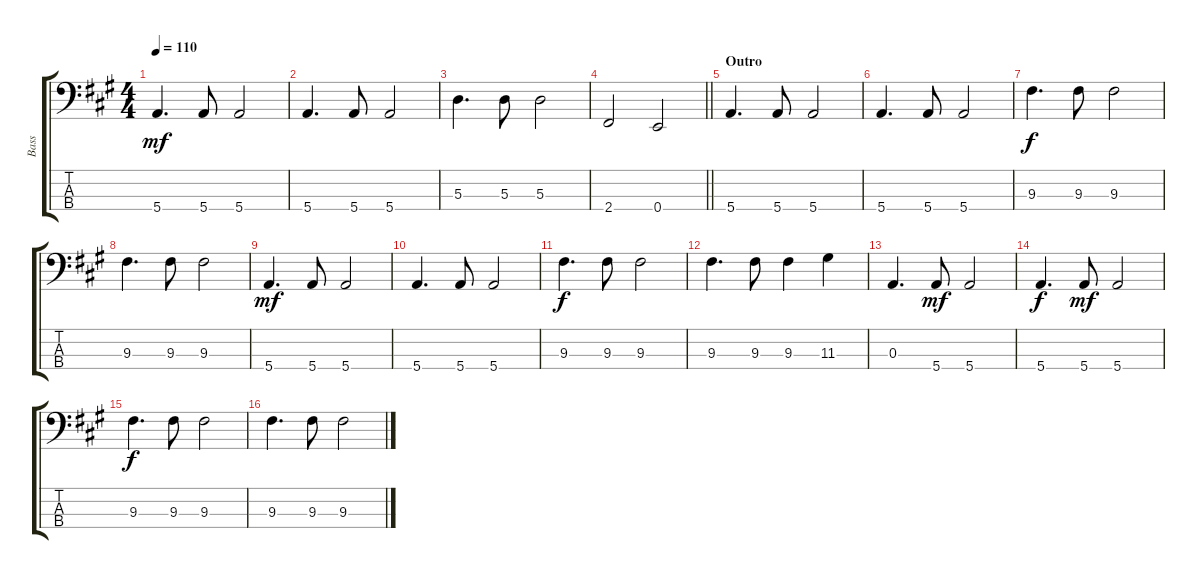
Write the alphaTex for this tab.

\track ("Bass" "Bass") {instrument electricbassfinger}
\staff {score tabs}
\tuning (G2 D2 A1 E1) {hide}
\ts (4 4)
\tempo 110
\clef f4
\ks a
5.4.4{d dy mf} 5.4.8 5.4.2 |
5.4.4{d} 5.4.8 5.4.2 |
5.3.4{d} 5.3.8 5.3.2 |
\barLineRight lightlight
2.4.2 0.4.2 |
\section ("" "Outro")
5.4.4{d} 5.4.8 5.4.2 |
5.4.4{d} 5.4.8 5.4.2 |
9.3.4{d dy f} 9.3.8 9.3.2 |
9.3.4{d} 9.3.8 9.3.2 |
5.4.4{d dy mf} 5.4.8 5.4.2 |
5.4.4{d} 5.4.8 5.4.2 |
9.3.4{d dy f} 9.3.8 9.3.2 |
9.3.4{d} 9.3.8 9.3.4 11.3.4 |
0.3.4{d} 5.4.8{dy mf} 5.4.2 |
5.4.4{d dy f} 5.4.8{dy mf} 5.4.2 |
9.3.4{d dy f} 9.3.8 9.3.2 |
9.3.4{d} 9.3.8 9.3.2
